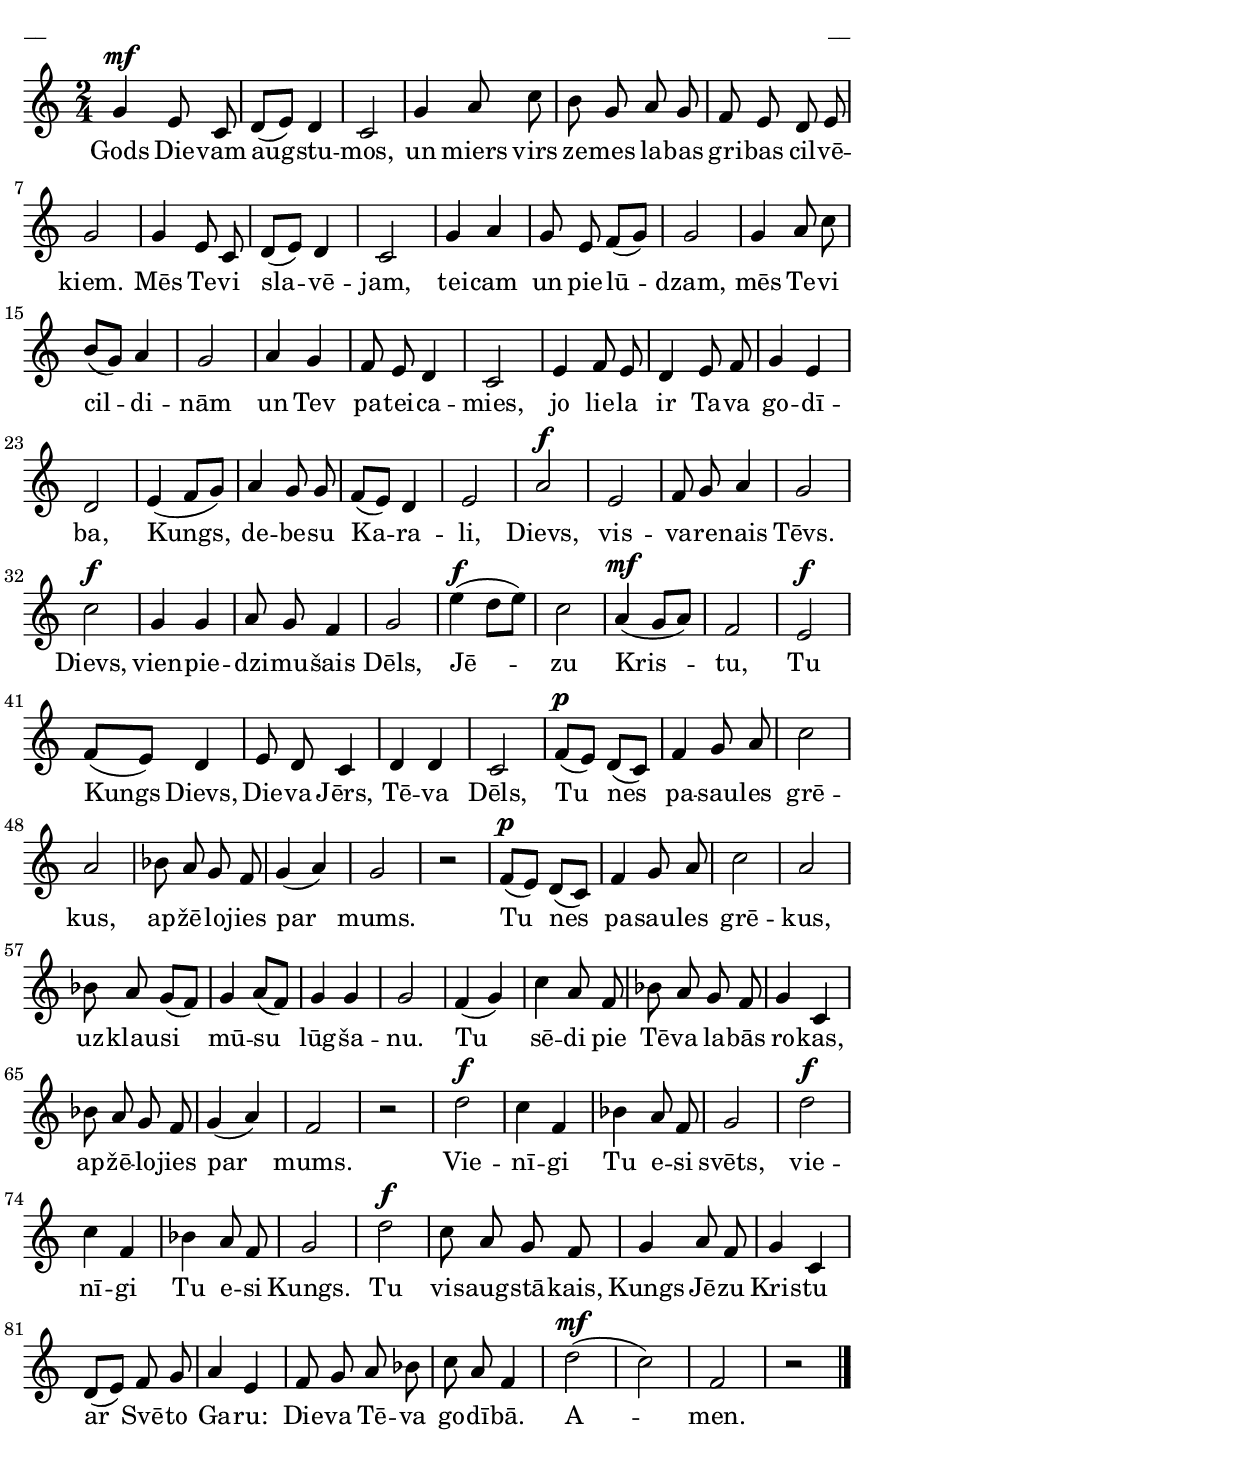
\version "2.13.18"

\paper {
line-width = 14\cm
left-margin = 0.4\cm
between-system-padding = 0.1\cm
between-system-space = 0.1\cm
}

\layout {
indent = #0
ragged-last = ##f
}

%chordsA = \chordmode {}

voiceA = \relative c'' {
\clef "treble"
\key c \major
\time 2/4
\dynamicUp

g4\mf e8 c | d [(e]) d4 | c2 | g'4 a8 c | b g a g | f e d e | g2|
g4 e8 c | d [(e]) d4 | c2 | g'4 a | g8 e f [(g]) | g2 |
g4 a8 c | b [(g]) a4 | g2 | a4 g | f8 e d4 | c2 |
 e4 f8 e | d4 e8 f | g4 e | d2 | e4 (f8 [g]) | a4 g8 g | f [(e]) d4 | e2 |
a\f | e | f8 g a4 | g2 | c\f | g4 g | a8 g f4 | g2 | e'4\f (d8 [e]) | c2 | a4\mf (g8 [a]) | f2 |
e\f | f8 [(e]) d4 | e8 d c4 | d d | c2 |
f8\p [(e]) d [(c]) | f4 g8 a | c2 | a | bes8 a g f | g4 (a) | g2 | r2 |
f8\p [(e]) d [(c]) | f4 g8 a | c2 | a | bes8 a g [(f]) | g4 a8 [(f]) | g4 g | g2 |
f4 (g) | c a8 f | bes a g f | g4 c, | bes'8 a g f  | g4 (a) | f2 | r |
d'\f | c4 f, | bes a8 f | g2 | d'\f | c4 f, | bes a8 f | g2 |
d'\f | c8 a g f | g4 a8 f | g4 c, | d8 [(e]) f g | a4 e | f8 g a bes | c a f4 | d'2\mf (| c) | f, | r \bar"|."
}

lyricA = \lyricmode {
Gods Die -- vam aug -- stu -- mos, un miers virs ze -- mes la -- bas gri -- bas cil -- vē -- kiem.
Mēs Te -- vi sla -- vē -- jam, tei -- cam un pie -- lū -- dzam,
mēs Te -- vi cil -- di -- nām un Tev pa -- tei -- ca -- mies,
jo lie -- la ir Ta -- va go -- dī -- ba, Kungs, de -- be -- su Ka -- ra -- li, Dievs, vis -- va -- re -- nais Tēvs.
Dievs, vien -- pie -- dzi -- mu -- šais Dēls, Jē -- zu Kris -- tu, Tu Kungs Dievs, Die -- va Jērs, Tē -- va Dēls,
Tu nes pa -- sau -- les grē -- kus, ap -- žē -- lo -- jies par mums.
Tu nes pa -- sau -- les grē -- kus, uz -- klau -- si mū -- su lūg -- ša -- nu.
Tu sē -- di pie Tē -- va la -- bās ro -- kas, ap -- žē -- lo -- jies par mums.
Vie -- nī -- gi Tu e -- si svēts, vie -- nī -- gi Tu e -- si Kungs.
Tu vis -- aug -- stā -- kais, Kungs Jē -- zu Kris -- tu ar Svē -- to Ga -- ru: Die -- va Tē -- va go -- dī -- bā. A -- men.
}

fullScore = <<
%\new ChordNames { \chordsA }
\new Staff {
<<
\new Voice = "voiceA" { \oneVoice \autoBeamOff \voiceA }
\lyricsto "voiceA" \new Lyrics \lyricA
>>
}
>>


\score {
\fullScore
\header { piece = "__" opus = "__" }
}
\markup { \with-color #(x11-color 'white) \sans \smaller "aaa" }
\score {
\unfoldRepeats
\fullScore
\midi {
\context { \Staff \remove "Staff_performer" }
\context { \Voice \consists "Staff_performer" }
}
}


